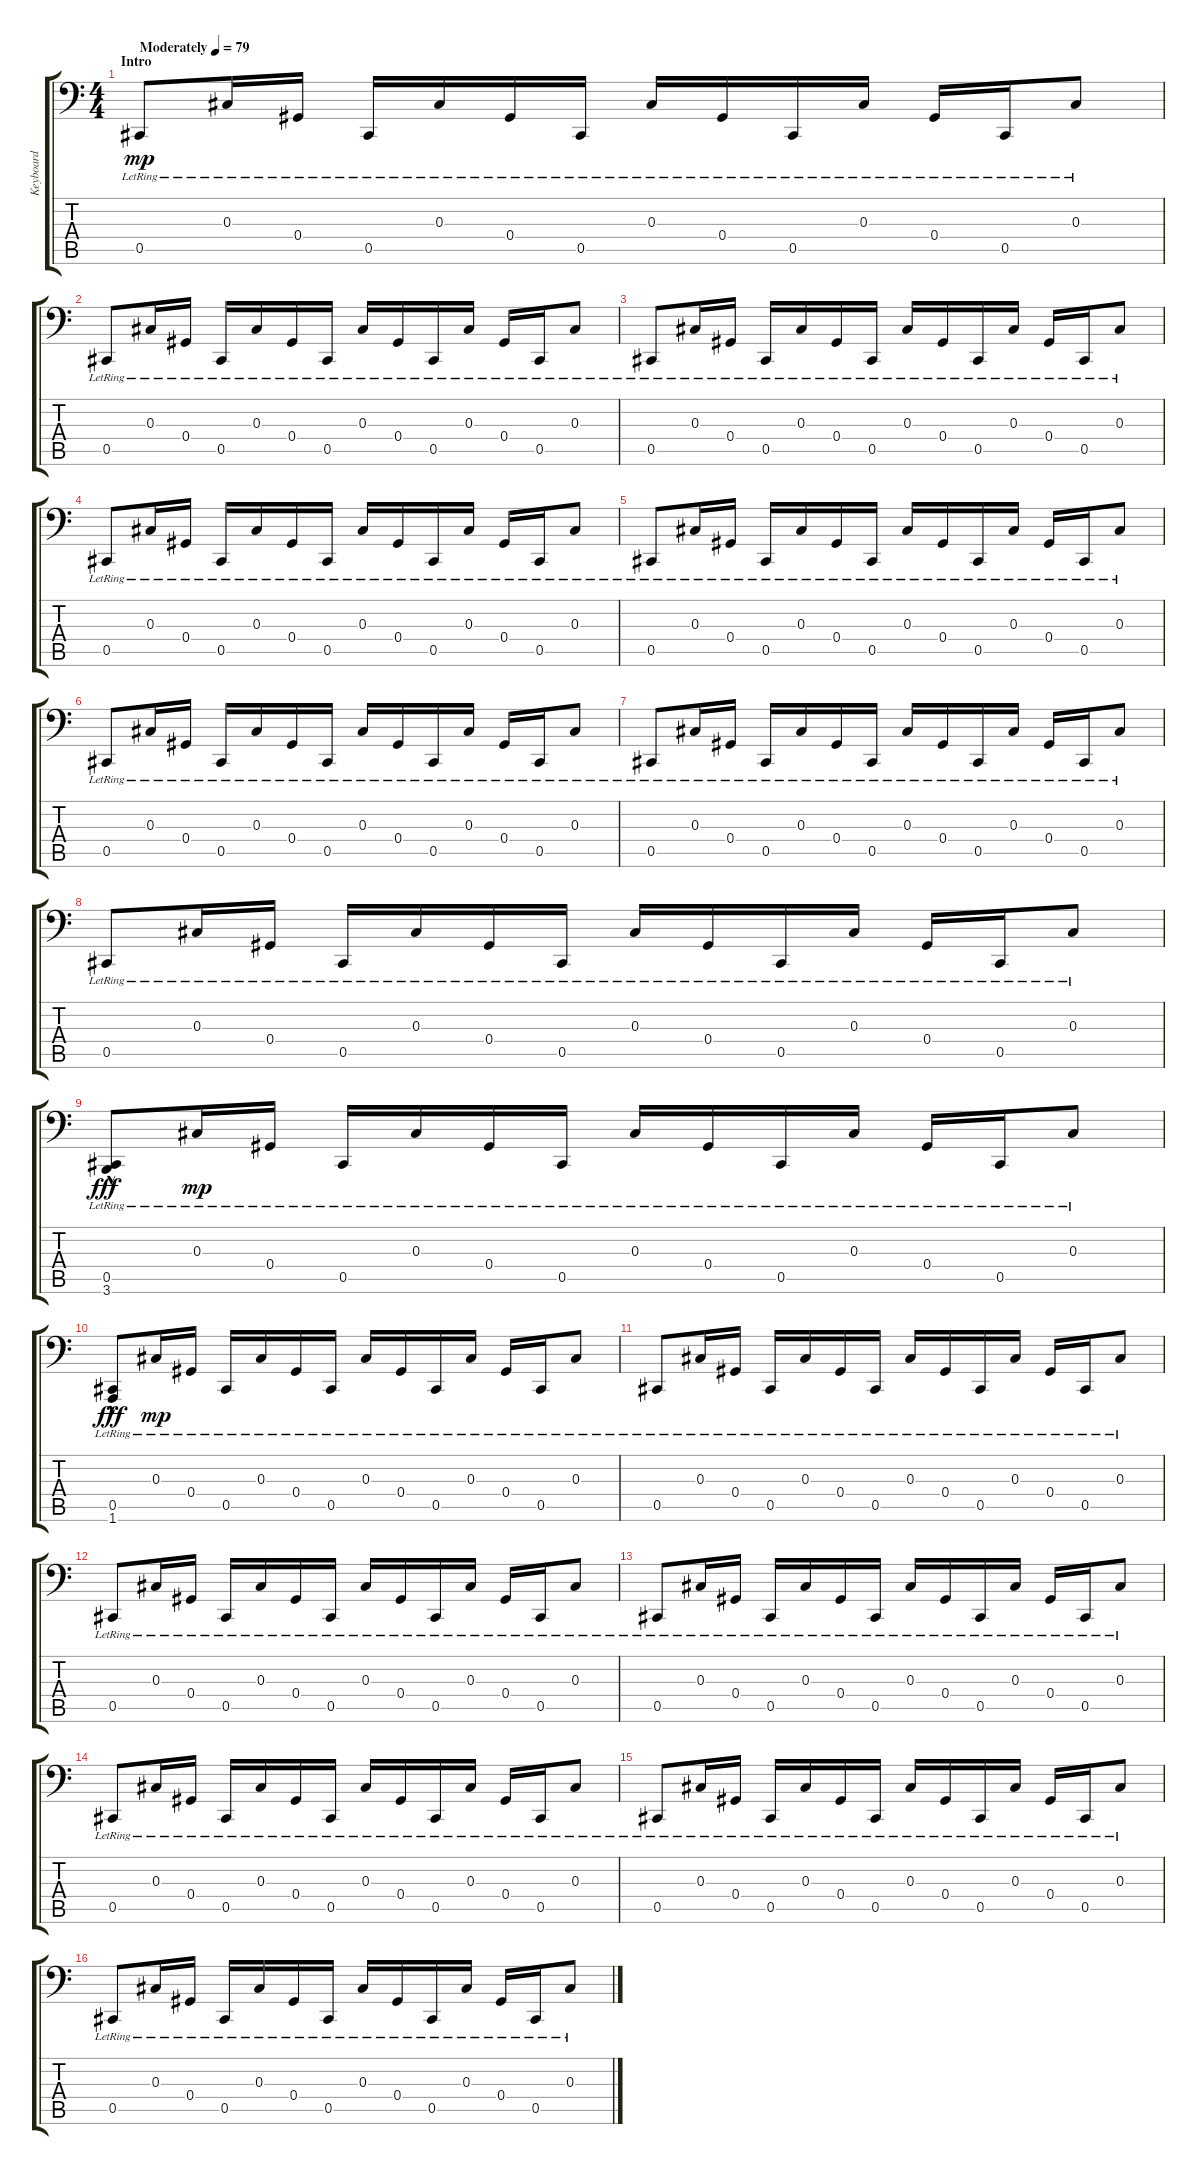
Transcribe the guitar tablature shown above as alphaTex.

\track ("Keyboard" "Keyboard") {instrument pad3polysynth}
\staff {score tabs}
\tuning (Bb3 F3 Db3 Ab2 Db2 Ab1) {hide}
\ts (4 4)
\section ("" "Intro")
\tempo (79 "Moderately")
\clef f4
\ks c
0.5{lr}.8{dy mp instrument pad3polysynth} 0.3{lr}.16 0.4{lr}.16 0.5{lr}.16 0.3{lr}.16 0.4{lr}.16 0.5{lr}.16 0.3{lr}.16 0.4{lr}.16 0.5{lr}.16 0.3{lr}.16 0.4{lr}.16 0.5{lr}.16 0.3{lr}.8 |
0.5{lr}.8 0.3{lr}.16 0.4{lr}.16 0.5{lr}.16 0.3{lr}.16 0.4{lr}.16 0.5{lr}.16 0.3{lr}.16 0.4{lr}.16 0.5{lr}.16 0.3{lr}.16 0.4{lr}.16 0.5{lr}.16 0.3{lr}.8 |
0.5{lr}.8 0.3{lr}.16 0.4{lr}.16 0.5{lr}.16 0.3{lr}.16 0.4{lr}.16 0.5{lr}.16 0.3{lr}.16 0.4{lr}.16 0.5{lr}.16 0.3{lr}.16 0.4{lr}.16 0.5{lr}.16 0.3{lr}.8 |
0.5{lr}.8 0.3{lr}.16 0.4{lr}.16 0.5{lr}.16 0.3{lr}.16 0.4{lr}.16 0.5{lr}.16 0.3{lr}.16 0.4{lr}.16 0.5{lr}.16 0.3{lr}.16 0.4{lr}.16 0.5{lr}.16 0.3{lr}.8 |
0.5{lr}.8 0.3{lr}.16 0.4{lr}.16 0.5{lr}.16 0.3{lr}.16 0.4{lr}.16 0.5{lr}.16 0.3{lr}.16 0.4{lr}.16 0.5{lr}.16 0.3{lr}.16 0.4{lr}.16 0.5{lr}.16 0.3{lr}.8 |
0.5{lr}.8 0.3{lr}.16 0.4{lr}.16 0.5{lr}.16 0.3{lr}.16 0.4{lr}.16 0.5{lr}.16 0.3{lr}.16 0.4{lr}.16 0.5{lr}.16 0.3{lr}.16 0.4{lr}.16 0.5{lr}.16 0.3{lr}.8 |
0.5{lr}.8 0.3{lr}.16 0.4{lr}.16 0.5{lr}.16 0.3{lr}.16 0.4{lr}.16 0.5{lr}.16 0.3{lr}.16 0.4{lr}.16 0.5{lr}.16 0.3{lr}.16 0.4{lr}.16 0.5{lr}.16 0.3{lr}.8 |
0.5{lr}.8 0.3{lr}.16 0.4{lr}.16 0.5{lr}.16 0.3{lr}.16 0.4{lr}.16 0.5{lr}.16 0.3{lr}.16 0.4{lr}.16 0.5{lr}.16 0.3{lr}.16 0.4{lr}.16 0.5{lr}.16 0.3{lr}.8 |
(0.5{lr} 3.6{hac lr}).8{dy fff} 0.3{lr}.16{dy mp} 0.4{lr}.16 0.5{lr}.16 0.3{lr}.16 0.4{lr}.16 0.5{lr}.16 0.3{lr}.16 0.4{lr}.16 0.5{lr}.16 0.3{lr}.16 0.4{lr}.16 0.5{lr}.16 0.3{lr}.8 |
(0.5{lr} 1.6{hac lr}).8{dy fff} 0.3{lr}.16{dy mp} 0.4{lr}.16 0.5{lr}.16 0.3{lr}.16 0.4{lr}.16 0.5{lr}.16 0.3{lr}.16 0.4{lr}.16 0.5{lr}.16 0.3{lr}.16 0.4{lr}.16 0.5{lr}.16 0.3{lr}.8 |
0.5{lr}.8 0.3{lr}.16 0.4{lr}.16 0.5{lr}.16 0.3{lr}.16 0.4{lr}.16 0.5{lr}.16 0.3{lr}.16 0.4{lr}.16 0.5{lr}.16 0.3{lr}.16 0.4{lr}.16 0.5{lr}.16 0.3{lr}.8 |
0.5{lr}.8 0.3{lr}.16 0.4{lr}.16 0.5{lr}.16 0.3{lr}.16 0.4{lr}.16 0.5{lr}.16 0.3{lr}.16 0.4{lr}.16 0.5{lr}.16 0.3{lr}.16 0.4{lr}.16 0.5{lr}.16 0.3{lr}.8 |
0.5{lr}.8 0.3{lr}.16 0.4{lr}.16 0.5{lr}.16 0.3{lr}.16 0.4{lr}.16 0.5{lr}.16 0.3{lr}.16 0.4{lr}.16 0.5{lr}.16 0.3{lr}.16 0.4{lr}.16 0.5{lr}.16 0.3{lr}.8 |
0.5{lr}.8 0.3{lr}.16 0.4{lr}.16 0.5{lr}.16 0.3{lr}.16 0.4{lr}.16 0.5{lr}.16 0.3{lr}.16 0.4{lr}.16 0.5{lr}.16 0.3{lr}.16 0.4{lr}.16 0.5{lr}.16 0.3{lr}.8 |
0.5{lr}.8 0.3{lr}.16 0.4{lr}.16 0.5{lr}.16 0.3{lr}.16 0.4{lr}.16 0.5{lr}.16 0.3{lr}.16 0.4{lr}.16 0.5{lr}.16 0.3{lr}.16 0.4{lr}.16 0.5{lr}.16 0.3{lr}.8 |
0.5{lr}.8 0.3{lr}.16 0.4{lr}.16 0.5{lr}.16 0.3{lr}.16 0.4{lr}.16 0.5{lr}.16 0.3{lr}.16 0.4{lr}.16 0.5{lr}.16 0.3{lr}.16 0.4{lr}.16 0.5{lr}.16 0.3{lr}.8
